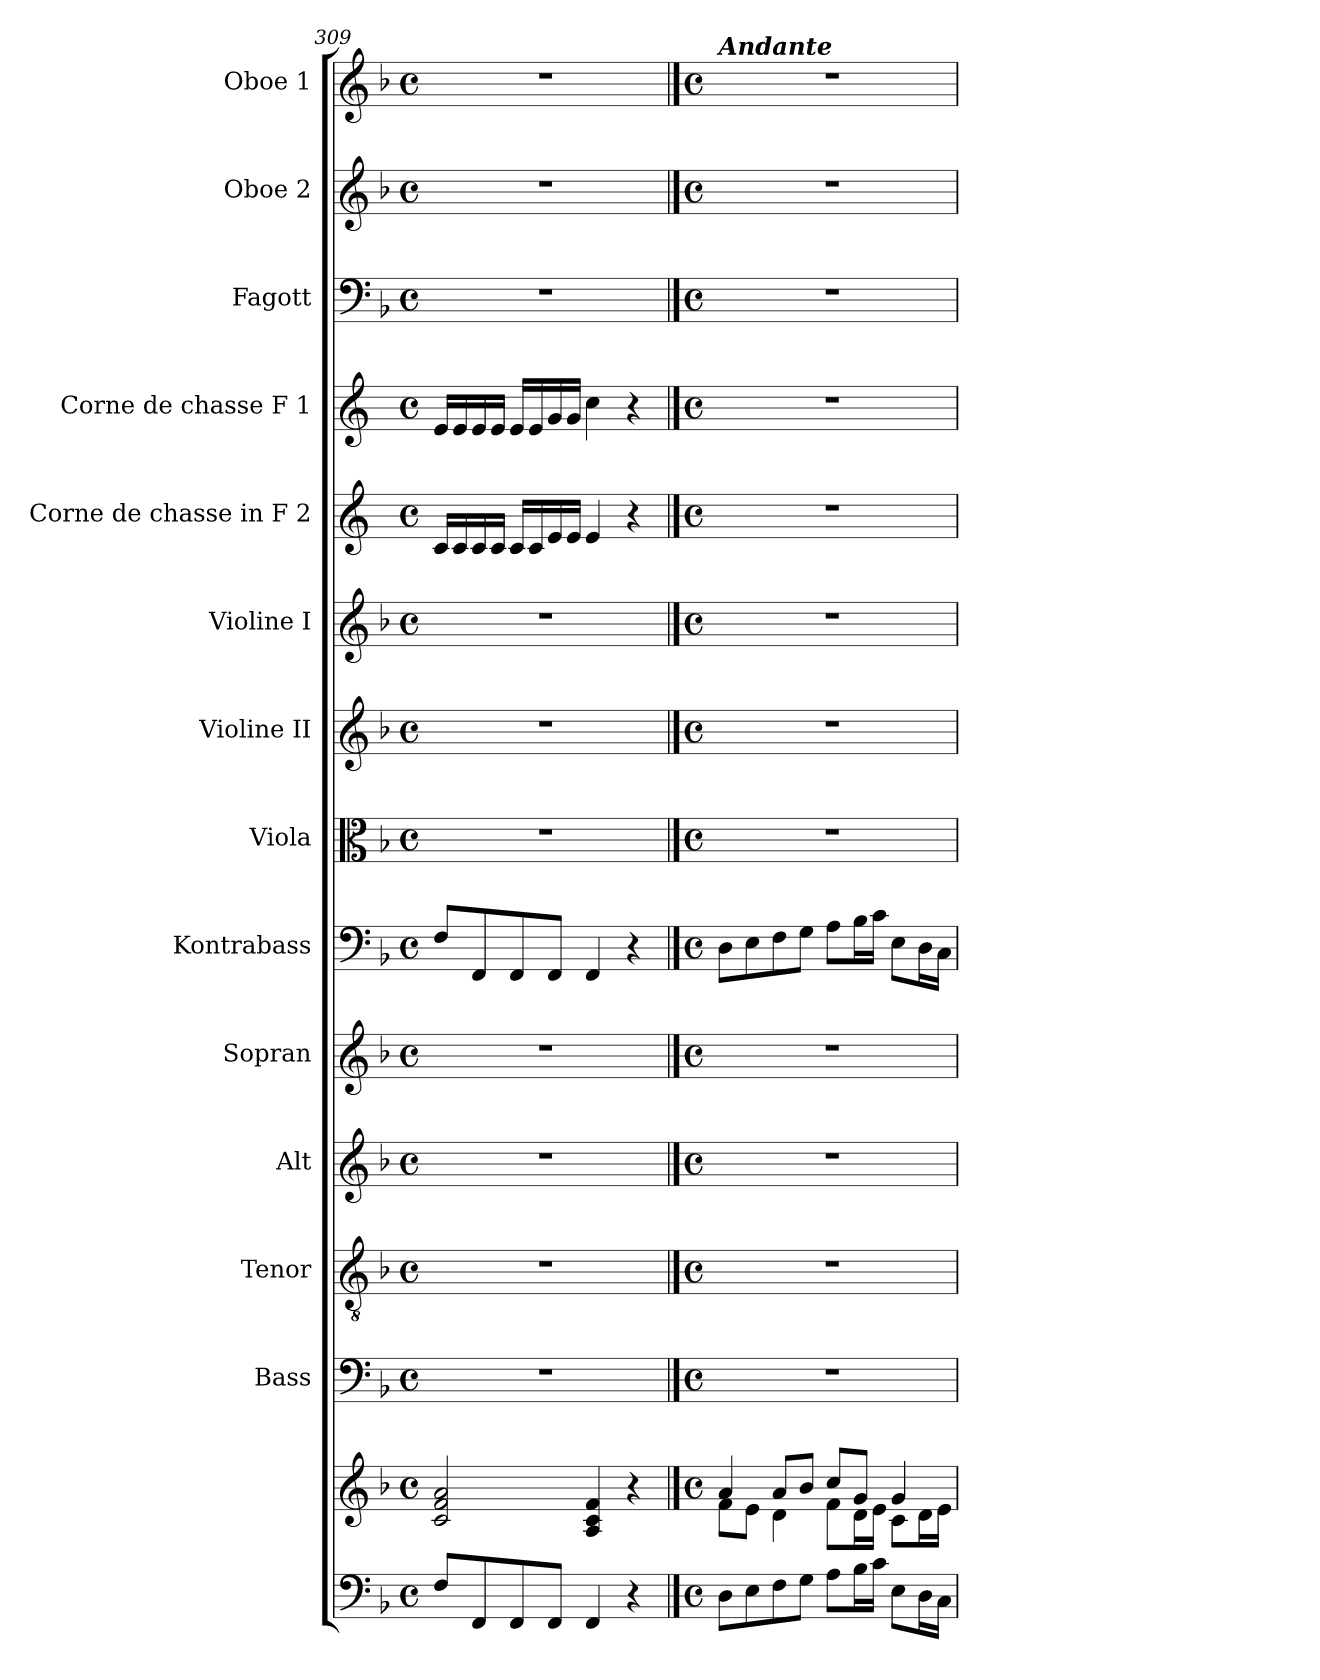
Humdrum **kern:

**kern	**kern	**kern	**kern	**kern	**kern	**kern	**kern	**kern	**kern	**kern	**kern	**kern	**kern	**kern
*part14	*part14	*part13	*part12	*part11	*part10	*part9	*part8	*part7	*part6	*part5	*part4	*part3	*part2	*part1
*staff15	*staff14	*staff13	*staff12	*staff11	*staff10	*staff9	*staff8	*staff7	*staff6	*staff5	*staff4	*staff3	*staff2	*staff1
*	*	*I"Bass	*I"Tenor	*I"Alt	*I"Sopran	*I"Kontrabass	*I"Viola	*I"Violine II	*I"Violine I	*I"Corne de chasse in F 2	*I"Corne de chasse F 1	*I"Fagott	*I"Oboe 2	*I"Oboe 1
*	*	*I'B.	*I'T.	*I'A.	*I'S.	*I'Kb.	*I'Vla.	*I'Vl. II	*I'Vl. I	*	*	*I'Fg.	*I'Ob. 2	*I'Ob. 1
*clefF4	*clefG2	*clefF4	*clefGv2	*clefG2	*clefG2	*clefF4	*clefC3	*clefG2	*clefG2	*clefG2	*clefG2	*clefF4	*clefG2	*clefG2
*	*	*	*	*	*	*ITrd7c12	*	*	*	*ITrd4c7	*ITrd4c7	*	*	*
*k[b-]	*k[b-]	*k[b-]	*k[b-]	*k[b-]	*k[b-]	*k[b-]	*k[b-]	*k[b-]	*k[b-]	*k[b-]	*k[b-]	*k[b-]	*k[b-]	*k[b-]
*F:	*F:	*F:	*F:	*F:	*F:	*F:	*F:	*F:	*F:	*F:	*F:	*F:	*F:	*F:
*M4/4	*M4/4	*M4/4	*M4/4	*M4/4	*M4/4	*M4/4	*M4/4	*M4/4	*M4/4	*M4/4	*M4/4	*M4/4	*M4/4	*M4/4
*met(c)	*met(c)	*met(c)	*met(c)	*met(c)	*met(c)	*met(c)	*met(c)	*met(c)	*met(c)	*met(c)	*met(c)	*met(c)	*met(c)	*met(c)
=309	=309	=309	=309	=309	=309	=309	=309	=309	=309	=309	=309	=309	=309	=309
8F/L	2c/ 2f/ 2a/	1r	1r	1r	1r	8FF/L	1r	1r	1r	16F/LL	16A/LL	1r	1r	1r
.	.	.	.	.	.	.	.	.	.	16F/	16A/	.	.	.
8FF/	.	.	.	.	.	8FFF/	.	.	.	16F/	16A/	.	.	.
.	.	.	.	.	.	.	.	.	.	16F/JJ	16A/JJ	.	.	.
8FF/	.	.	.	.	.	8FFF/	.	.	.	16F/LL	16A/LL	.	.	.
.	.	.	.	.	.	.	.	.	.	16F/	16A/	.	.	.
8FF/J	.	.	.	.	.	8FFF/J	.	.	.	16A/	16c/	.	.	.
.	.	.	.	.	.	.	.	.	.	16A/JJ	16c/JJ	.	.	.
4FF/	4A/ 4c/ 4f/	.	.	.	.	4FFF/	.	.	.	4A/	4f\	.	.	.
4r	4r	.	.	.	.	4r	.	.	.	4r	4r	.	.	.
!!LO:PB:g=z
==310	==310	==310	==310	==310	==310	==310	==310	==310	==310	==310	==310	==310	==310	==310
*M4/4	*M4/4	*M4/4	*M4/4	*M4/4	*M4/4	*M4/4	*M4/4	*M4/4	*M4/4	*M4/4	*M4/4	*M4/4	*M4/4	*M4/4
*met(c)	*met(c)	*met(c)	*met(c)	*met(c)	*met(c)	*met(c)	*met(c)	*met(c)	*met(c)	*met(c)	*met(c)	*met(c)	*met(c)	*met(c)
*	*^	*	*	*	*	*	*	*	*	*	*	*	*	*
!	!	!	!	!	!	!	!	!	!	!	!	!	!	!	!LO:TX:a:Bi:t=Andante
8D\L	4a/	8f\L	1r	1r	1r	1r	8DD\L	1r	1r	1r	1r	1r	1r	1r	1r
8E\	.	8e\J	.	.	.	.	8EE\	.	.	.	.	.	.	.	.
8F\	8a/L	4d\	.	.	.	.	8FF\	.	.	.	.	.	.	.	.
8G\J	8b-/J	.	.	.	.	.	8GG\J	.	.	.	.	.	.	.	.
8A\L	8cc/L	8f\L	.	.	.	.	8AA\L	.	.	.	.	.	.	.	.
16B-\L	8g/J	16d\L	.	.	.	.	16BB-\L	.	.	.	.	.	.	.	.
16c\JJ	.	16e\JJ	.	.	.	.	16C\JJ	.	.	.	.	.	.	.	.
8E\L	4g/	8c\L	.	.	.	.	8EE\L	.	.	.	.	.	.	.	.
16D\L	.	16d\L	.	.	.	.	16DD\L	.	.	.	.	.	.	.	.
16C\JJ	.	16e\JJ	.	.	.	.	16CC\JJ	.	.	.	.	.	.	.	.
*	*v	*v	*	*	*	*	*	*	*	*	*	*	*	*	*
=	=	=	=	=	=	=	=	=	=	=	=	=	=	=
*-	*-	*-	*-	*-	*-	*-	*-	*-	*-	*-	*-	*-	*-	*-
